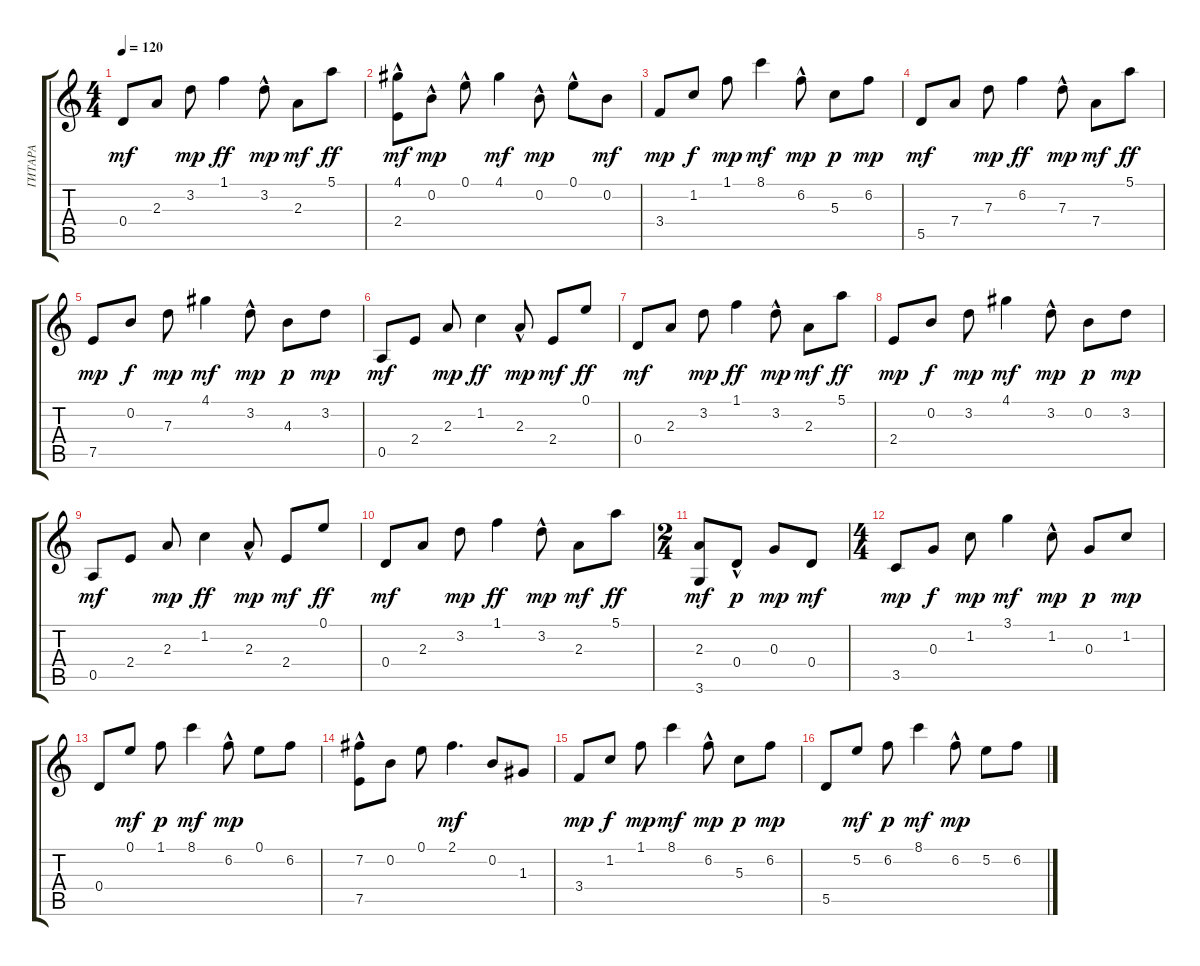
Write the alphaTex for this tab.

\track ("ГИТАРА" "ГИТАРА") {instrument acousticguitarsteel}
\staff {score tabs}
\tuning (E4 B3 G3 D3 A2 E2) {hide}
\ts (4 4)
\tempo 120
\clef g2
\ks c
0.4.8{dy mf} 2.3.8 3.2.8{dy mp} 1.1.4{dy ff} 3.2{hac}.8{dy mp} 2.3.8{dy mf} 5.1.8{dy ff} |
(4.1 2.4{hac}).8{dy mf} 0.2{hac}.8{dy mp} 0.1{hac}.8 4.1.4{dy mf} 0.2{hac}.8{dy mp} 0.1{hac}.8 0.2.8{dy mf} |
3.4.8{dy mp} 1.2.8{dy f} 1.1.8{dy mp} 8.1.4{dy mf} 6.2{hac}.8{dy mp} 5.3.8{dy p} 6.2.8{dy mp} |
5.5.8{dy mf} 7.4.8 7.3.8{dy mp} 6.2.4{dy ff} 7.3{hac}.8{dy mp} 7.4.8{dy mf} 5.1.8{dy ff} |
7.5.8{dy mp} 0.2.8{dy f} 7.3.8{dy mp} 4.1.4{dy mf} 3.2{hac}.8{dy mp} 4.3.8{dy p} 3.2.8{dy mp} |
0.5.8{dy mf} 2.4.8 2.3.8{dy mp} 1.2.4{dy ff} 2.3{hac}.8{dy mp} 2.4.8{dy mf} 0.1.8{dy ff} |
0.4.8{dy mf} 2.3.8 3.2.8{dy mp} 1.1.4{dy ff} 3.2{hac}.8{dy mp} 2.3.8{dy mf} 5.1.8{dy ff} |
2.4.8{dy mp} 0.2.8{dy f} 3.2.8{dy mp} 4.1.4{dy mf} 3.2{hac}.8{dy mp} 0.2.8{dy p} 3.2.8{dy mp} |
0.5.8{dy mf} 2.4.8 2.3.8{dy mp} 1.2.4{dy ff} 2.3{hac}.8{dy mp} 2.4.8{dy mf} 0.1.8{dy ff} |
0.4.8{dy mf} 2.3.8 3.2.8{dy mp} 1.1.4{dy ff} 3.2{hac}.8{dy mp} 2.3.8{dy mf} 5.1.8{dy ff} |
\ts (2 4)
(2.3 3.6).8{dy mf} 0.4{hac}.8{dy p} 0.3.8{dy mp} 0.4.8{dy mf} |
\ts (4 4)
3.5.8{dy mp} 0.3.8{dy f} 1.2.8{dy mp} 3.1.4{dy mf} 1.2{hac}.8{dy mp} 0.3.8{dy p} 1.2.8{dy mp} |
0.4.8 0.1.8{dy mf} 1.1.8{dy p} 8.1.4{dy mf} 6.2{hac}.8{dy mp} 0.1.8 6.2.8 |
(7.2 7.5{hac}).8 0.2.8 0.1.8 2.1.4{d dy mf} 0.2.8 1.3.8 |
3.4.8{dy mp} 1.2.8{dy f} 1.1.8{dy mp} 8.1.4{dy mf} 6.2{hac}.8{dy mp} 5.3.8{dy p} 6.2.8{dy mp} |
5.5.8 5.2.8{dy mf} 6.2.8{dy p} 8.1.4{dy mf} 6.2{hac}.8{dy mp} 5.2.8 6.2.8
